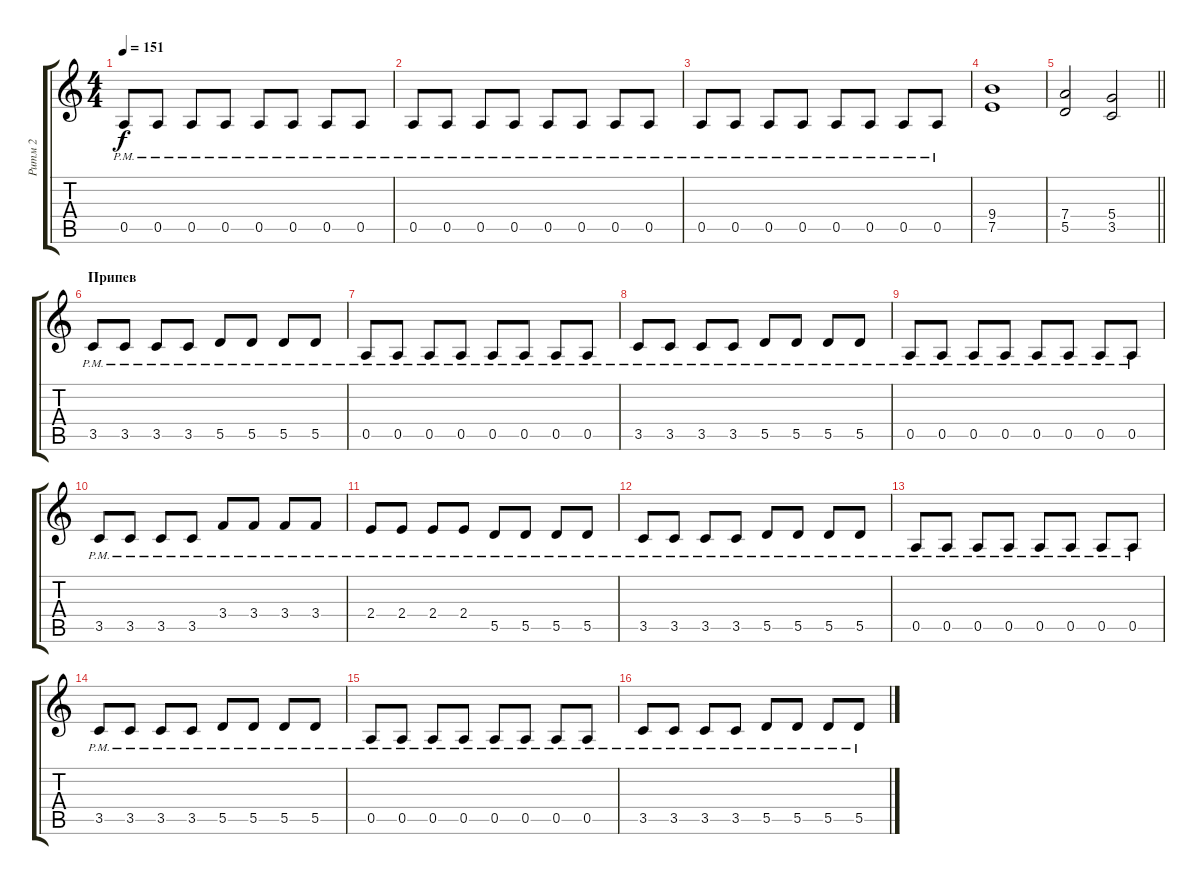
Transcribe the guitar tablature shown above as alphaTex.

\track ("Ритм 2" "Ритм 2") {instrument distortionguitar}
\staff {score tabs}
\tuning (E4 B3 G3 D3 A2 E2) {hide}
\ts (4 4)
\tempo 151
\clef g2
\ks c
0.5{pm}.8{dy f} 0.5{pm}.8 0.5{pm}.8 0.5{pm}.8 0.5{pm}.8 0.5{pm}.8 0.5{pm}.8 0.5{pm}.8 |
0.5{pm}.8 0.5{pm}.8 0.5{pm}.8 0.5{pm}.8 0.5{pm}.8 0.5{pm}.8 0.5{pm}.8 0.5{pm}.8 |
0.5{pm}.8 0.5{pm}.8 0.5{pm}.8 0.5{pm}.8 0.5{pm}.8 0.5{pm}.8 0.5{pm}.8 0.5{pm}.8 |
(9.4 7.5).1 |
\barLineRight lightlight
(7.4 5.5).2 (5.4 3.5).2 |
\section ("" "Припев")
3.5{pm}.8 3.5{pm}.8 3.5{pm}.8 3.5{pm}.8 5.5{pm}.8 5.5{pm}.8 5.5{pm}.8 5.5{pm}.8 |
0.5{pm}.8 0.5{pm}.8 0.5{pm}.8 0.5{pm}.8 0.5{pm}.8 0.5{pm}.8 0.5{pm}.8 0.5{pm}.8 |
3.5{pm}.8 3.5{pm}.8 3.5{pm}.8 3.5{pm}.8 5.5{pm}.8 5.5{pm}.8 5.5{pm}.8 5.5{pm}.8 |
0.5{pm}.8 0.5{pm}.8 0.5{pm}.8 0.5{pm}.8 0.5{pm}.8 0.5{pm}.8 0.5{pm}.8 0.5{pm}.8 |
3.5{pm}.8 3.5{pm}.8 3.5{pm}.8 3.5{pm}.8 3.4{pm}.8 3.4{pm}.8 3.4{pm}.8 3.4{pm}.8 |
2.4{pm}.8 2.4{pm}.8 2.4{pm}.8 2.4{pm}.8 5.5{pm}.8 5.5{pm}.8 5.5{pm}.8 5.5{pm}.8 |
3.5{pm}.8 3.5{pm}.8 3.5{pm}.8 3.5{pm}.8 5.5{pm}.8 5.5{pm}.8 5.5{pm}.8 5.5{pm}.8 |
0.5{pm}.8 0.5{pm}.8 0.5{pm}.8 0.5{pm}.8 0.5{pm}.8 0.5{pm}.8 0.5{pm}.8 0.5{pm}.8 |
3.5{pm}.8 3.5{pm}.8 3.5{pm}.8 3.5{pm}.8 5.5{pm}.8 5.5{pm}.8 5.5{pm}.8 5.5{pm}.8 |
0.5{pm}.8 0.5{pm}.8 0.5{pm}.8 0.5{pm}.8 0.5{pm}.8 0.5{pm}.8 0.5{pm}.8 0.5{pm}.8 |
3.5{pm}.8 3.5{pm}.8 3.5{pm}.8 3.5{pm}.8 5.5{pm}.8 5.5{pm}.8 5.5{pm}.8 5.5{pm}.8
